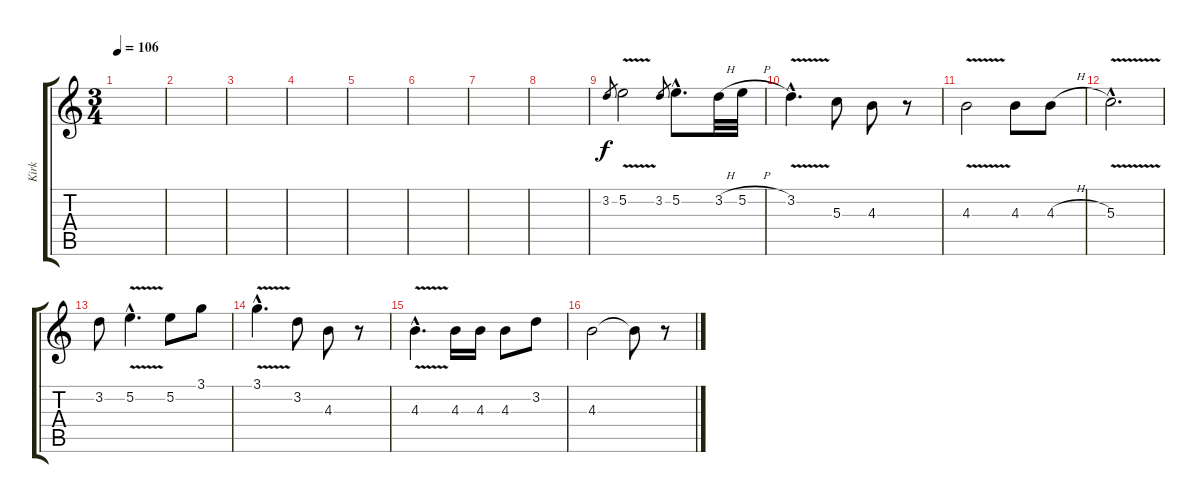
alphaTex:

\track ("Kirk" "Kirk") {instrument electricguitarjazz}
\staff {score tabs}
\tuning (E4 B3 G3 D3 A2 E2) {hide}
\ts (3 4)
\tempo 106
\clef g2
\ks c
|
|
|
|
|
|
|
|
3.2.8{gr} 5.2{v}.2 3.2.8{gr} 5.2{hac}.8{d} 3.2{h}.32 5.2{h}.32 |
3.2{v hac}.4{d} 5.3.8 4.3.8 r.8 |
4.3{v}.2 4.3.8 4.3{h}.8 |
5.3{v hac}.2{d} |
3.2.8 5.2{v hac}.4{d} 5.2.8 3.1.8 |
3.1{v hac}.4{d} 3.2.8 4.3.8 r.8 |
4.3{v hac}.4{d} 4.3.16 4.3.16 4.3.8 3.2.8 |
4.3.2 4.3{t}.8 r.8
